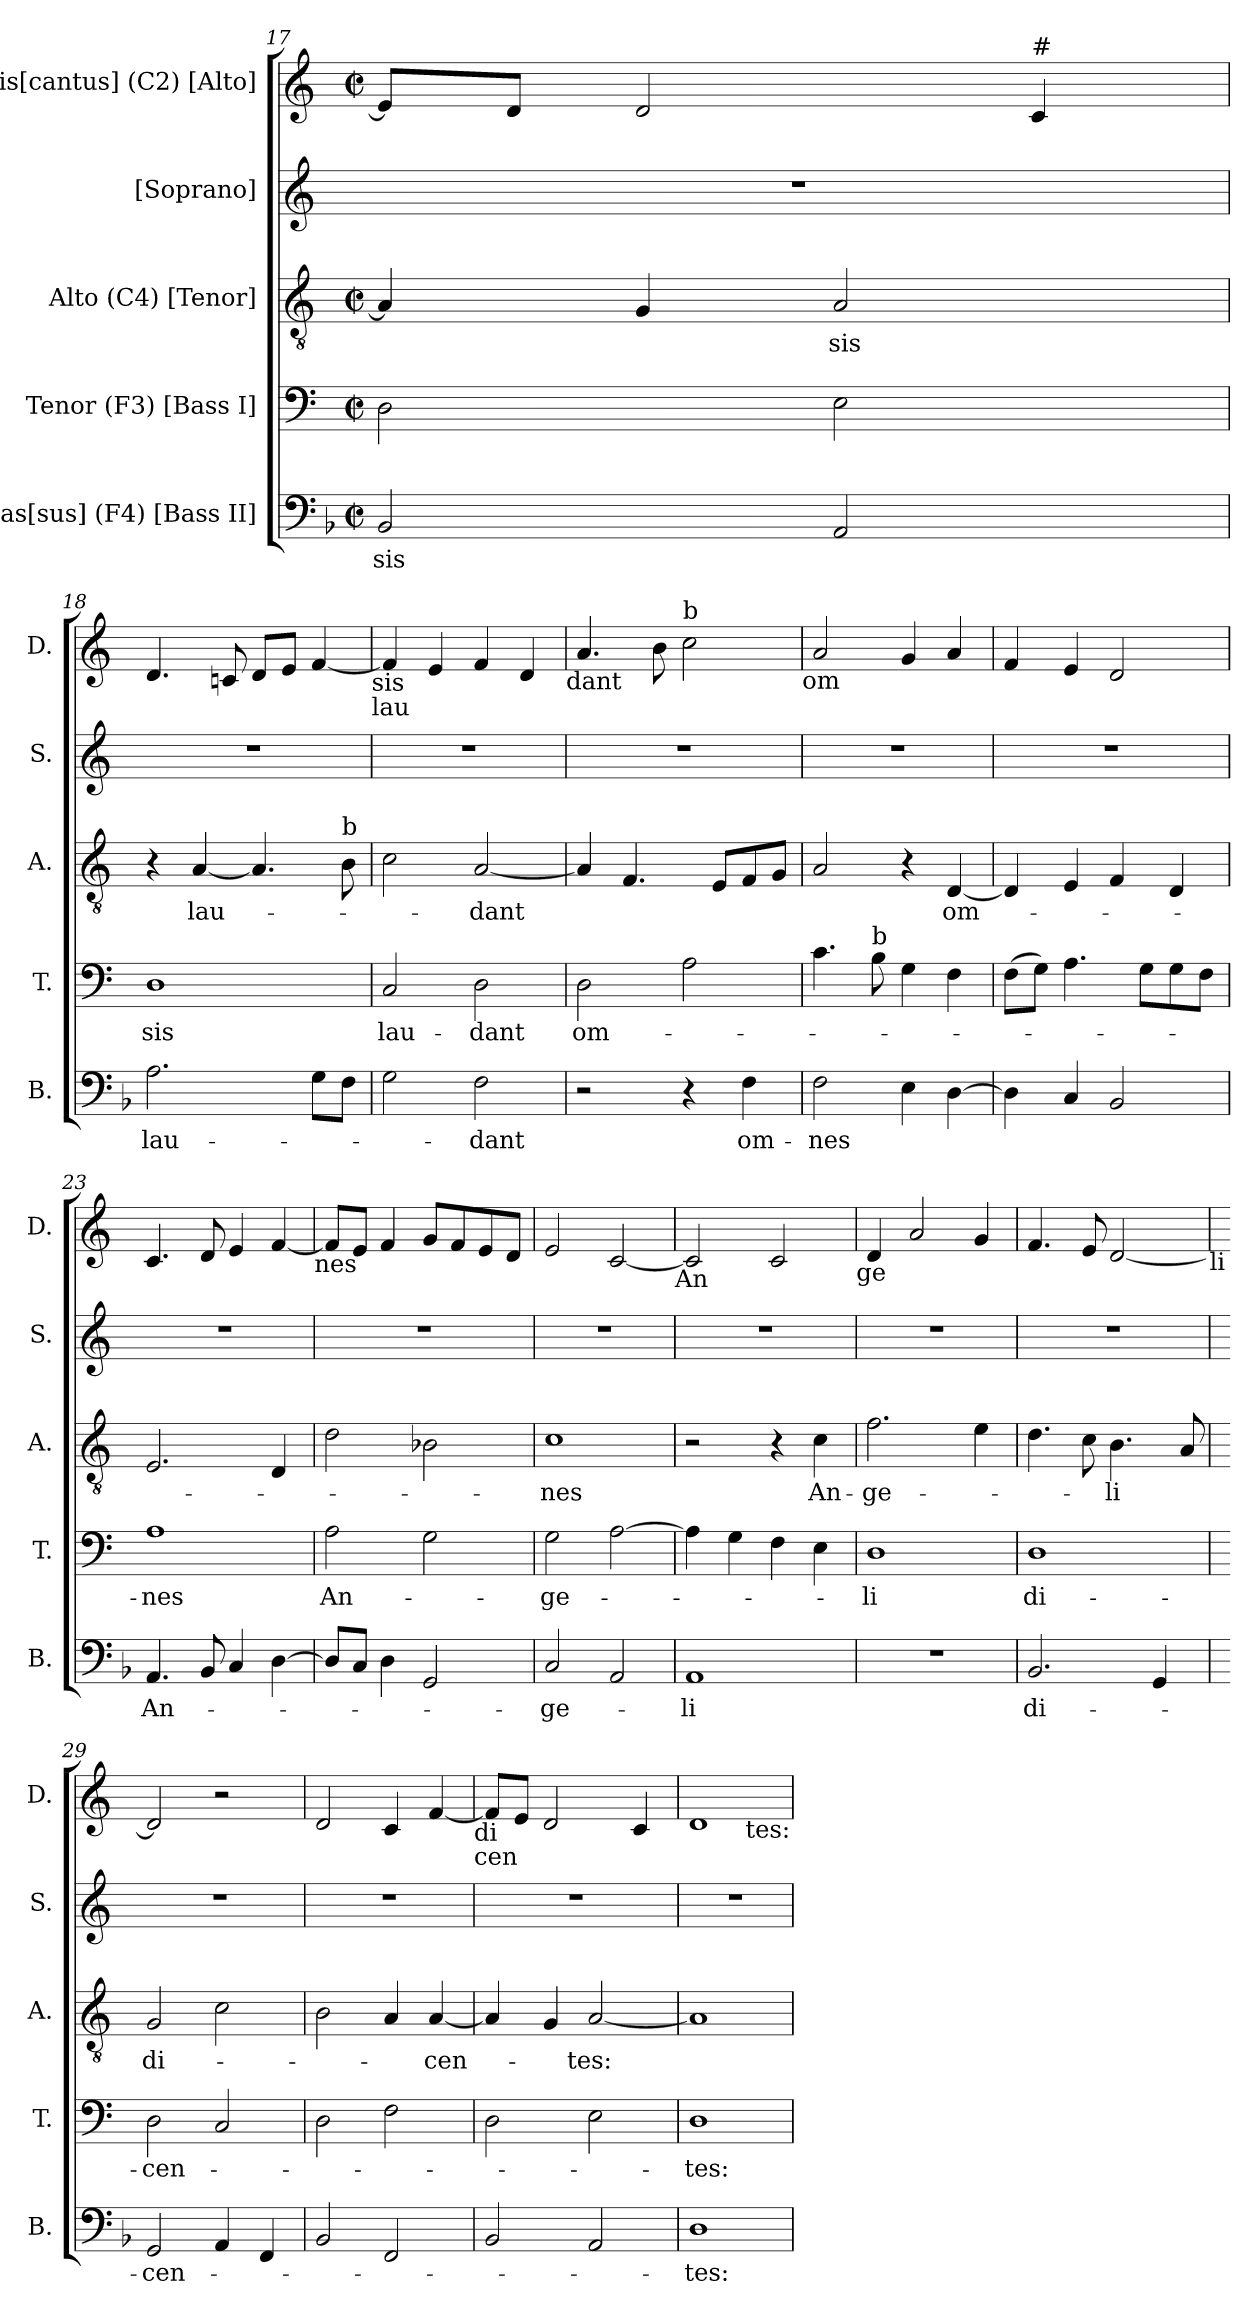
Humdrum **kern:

**kern	**text	**kern	**text	**kern	**text	**kern	**kern
*part5	*part5	*part4	*part4	*part3	*part3	*part2	*part1
*staff5	*staff5	*staff4	*staff4	*staff3	*staff3	*staff2	*staff1
*I"Bas[sus] (F4) [Bass II]	*	*I"Tenor (F3) [Bass I]	*	*I"Alto (C4) [Tenor]	*	*I"[Soprano]	*I"Dis[cantus] (C2) [Alto]
*I'B.	*	*I'T.	*	*I'A.	*	*I'S.	*I'D.
!!LO:LB:g=z
*clefF4	*	*clefF4	*	*clefGv2	*	*clefG2	*clefG2
*	*	*ITrd-3c-5	*	*ITrd-3c-5	*	*ITrd-3c-5	*ITrd-3c-5
*k[b-]	*	*k[b-]	*	*k[b-]	*	*k[b-]	*k[b-]
*F:	*	*F:	*	*F:	*	*F:	*F:
*M2/2	*	*M2/2	*	*M2/2	*	*	*M2/2
*met(c|)	*	*met(c|)	*	*met(c|)	*	*	*met(c|)
=17	=17	=17	=17	=17	=17	=17	=17
!	!LO:LY:b	!	!	!	!	!	!
2BB-/	-sis	2G\	.	4d/]	.	1r	8a/L]
.	.	.	.	.	.	.	8g/J
.	.	.	.	4c/	.	.	2g/
!	!	!	!	!	!LO:LY:b	!	!
2AA/	.	2A\	.	2d/	-sis	.	.
!	!	!	!	!	!	!	!LO:TX:a:t=#
.	.	.	.	.	.	.	4f/
=18	=18	=18	=18	=18	=18	=18	=18
!	!LO:LY:b	!	!LO:LY:b	!	!	!	!
2.A\	lau-	1G	-sis	4r	.	1r	4.g/
!	!	!	!	!	!LO:LY:b	!	!
.	.	.	.	[<4d/	lau-	.	.
.	.	.	.	.	.	.	8fn/
.	.	.	.	4.d/]	.	.	8g/L
.	.	.	.	.	.	.	8a/J
8G\L	.	.	.	.	.	.	[<4b-/
!	!	!	!	!LO:TX:a:t=b	!	!	!
8F\J	.	.	.	8e\	.	.	.
!	!	!	!	!	!	!	!LO:TX:b:t=sis
!	!	!	!	!	!	!	!LO:TX:b:t=lau
=19	=19	=19	=19	=19	=19	=19	=19
!	!	!	!LO:LY:b	!	!	!	!
2G\	.	2F/	lau-	2f\	.	1r	4b-/]
.	.	.	.	.	.	.	4a/
!	!LO:LY:b	!	!LO:LY:b	!	!LO:LY:b	!	!
2F\	-dant	2G\	-dant	[<2d/	-dant	.	4b-/
.	.	.	.	.	.	.	4g/
!	!	!	!	!	!	!	!LO:TX:b:t=dant
=20	=20	=20	=20	=20	=20	=20	=20
!	!	!	!LO:LY:b	!	!	!	!
2r	.	2G\	om-	4d/]	.	1r	4.dd/
.	.	.	.	4.B-/	.	.	.
.	.	.	.	.	.	.	8ee\
!	!	!	!	!	!	!	!LO:TX:a:t=b
4r	.	2d\	.	.	.	.	2ff\
.	.	.	.	8A/L	.	.	.
!	!LO:LY:b	!	!	!	!	!	!
4F\	om-	.	.	8B-/	.	.	.
.	.	.	.	8c/J	.	.	.
!	!	!	!	!	!	!	!LO:TX:b:t=om
=21	=21	=21	=21	=21	=21	=21	=21
!	!LO:LY:b	!	!	!	!	!	!
2F\	-nes	4.f\	.	2d/	.	1r	2dd/
!	!	!LO:TX:a:t=b	!	!	!	!	!
.	.	8e\	.	.	.	.	.
4E\	.	4c\	.	4r	.	.	4cc/
!	!	!	!	!	!LO:LY:b	!	!
[>4D\	.	4B-\	.	[<4G/	om-	.	4dd/
=22	=22	=22	=22	=22	=22	=22	=22
4D\]	.	(>8B-\L	.	4G/]	.	1r	4b-/
.	.	8c\J)	.	.	.	.	.
4C/	.	4.d\	.	4A/	.	.	4a/
2BB-/	.	.	.	4B-/	.	.	2g/
.	.	8c\L	.	.	.	.	.
.	.	8c\	.	4G/	.	.	.
.	.	8B-\J	.	.	.	.	.
=23	=23	=23	=23	=23	=23	=23	=23
!	!LO:LY:b	!	!LO:LY:b	!	!	!	!
4.AA/	An-	1d	-nes	2.A/	.	1r	4.f/
8BB-/	.	.	.	.	.	.	8g/
4C/	.	.	.	.	.	.	4a/
[>4D\	.	.	.	4G/	.	.	[>4b-/
!	!	!	!	!	!	!	!LO:TX:b:t=nes
!!LO:PB:g=z
=24	=24	=24	=24	=24	=24	=24	=24
!	!	!	!LO:LY:b	!	!	!	!
8D/L]	.	2d\	An-	2g\	.	1r	8b-/L]
8C/J	.	.	.	.	.	.	8a/J
4D\	.	.	.	.	.	.	4b-/
2GG/	.	2c\	.	2e-X\	.	.	8cc/L
.	.	.	.	.	.	.	8b-/
.	.	.	.	.	.	.	8a/
.	.	.	.	.	.	.	8g/J
=25	=25	=25	=25	=25	=25	=25	=25
!	!LO:LY:b	!	!LO:LY:b	!	!LO:LY:b	!	!
2C/	-ge-	2c\	-ge-	1f	-nes	1r	2a/
2AA/	.	[>2d\	.	.	.	.	[<2f/
!	!	!	!	!	!	!	!LO:TX:b:t=An
=26	=26	=26	=26	=26	=26	=26	=26
!	!LO:LY:b	!	!	!	!	!	!
1AA	-li	4d\]	.	2r	.	1r	2f/]
.	.	4c\	.	.	.	.	.
.	.	4B-\	.	4r	.	.	2f/
!	!	!	!	!	!LO:LY:b	!	!
.	.	4A\	.	4f\	An-	.	.
!	!	!	!	!	!	!	!LO:TX:b:t=ge
=27	=27	=27	=27	=27	=27	=27	=27
!	!	!	!LO:LY:b	!	!LO:LY:b	!	!
1r	.	1G	-li	2.b-\	-ge-	1r	4g/
.	.	.	.	.	.	.	2dd/
.	.	.	.	4a\	.	.	4cc/
=28	=28	=28	=28	=28	=28	=28	=28
!	!LO:LY:b	!	!LO:LY:b	!	!	!	!
2.BB-/	di-	1G	di-	4.g\	.	1r	4.b-/
.	.	.	.	8f\	.	.	8a/
!	!	!	!	!	!LO:LY:b	!	!
.	.	.	.	4.e\	-li	.	[<2g/
4GG/	.	.	.	.	.	.	.
.	.	.	.	8d/	.	.	.
!	!	!	!	!	!	!	!LO:TX:b:t=li
=29	=29	=29	=29	=29	=29	=29	=29
!	!LO:LY:b	!	!LO:LY:b	!	!LO:LY:b	!	!
2GG/	-cen-	2G\	-cen-	2c/	di-	1r	2g/]
4AA/	.	2F/	.	2f\	.	.	2r
4FF/	.	.	.	.	.	.	.
=30	=30	=30	=30	=30	=30	=30	=30
2BB-/	.	2G\	.	2e\	.	1r	2g/
2FF/	.	2B-\	.	4d/	.	.	4f/
!	!	!	!	!	!LO:LY:b	!	!
.	.	.	.	[<4d/	-cen-	.	[<4b-/
!	!	!	!	!	!	!	!LO:TX:b:t=di
!	!	!	!	!	!	!	!LO:TX:b:t=cen
=31	=31	=31	=31	=31	=31	=31	=31
2BB-/	.	2G\	.	4d/]	.	1r	8b-/L]
.	.	.	.	.	.	.	8a/J
.	.	.	.	4c/	.	.	2g/
!	!	!	!	!	!LO:LY:b	!	!
2AA/	.	2A\	.	[<2d/	-tes:	.	.
.	.	.	.	.	.	.	4f/
=32	=32	=32	=32	=32	=32	=32	=32
!	!LO:LY:b	!	!LO:LY:b	!	!	!	!
1D	-tes:	1G	-tes:	1d]	.	1r	1g
!	!	!	!	!	!	!	!LO:TX:b:t=tes&colon;
=	=	=	=	=	=	=	=
*-	*-	*-	*-	*-	*-	*-	*-
